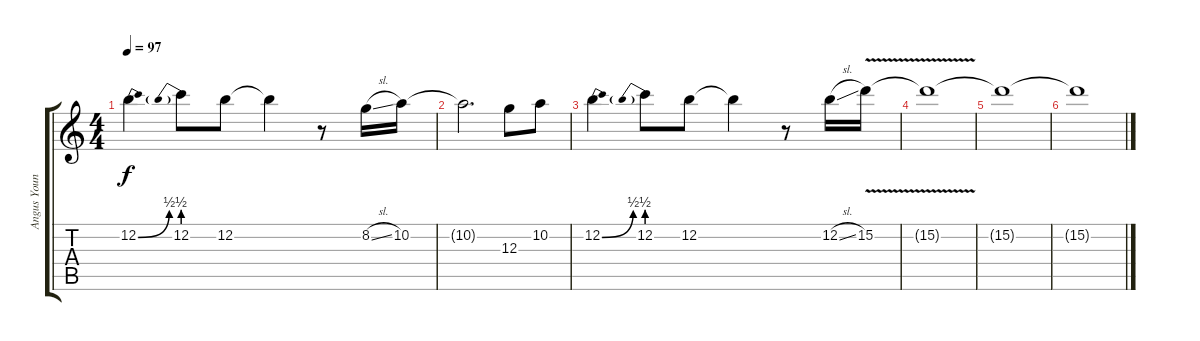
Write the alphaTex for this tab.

\track ("Angus Young - Solo Guitar" "Angus Youn") {instrument overdrivenguitar}
\staff {score tabs}
\tuning (E4 B3 G3 D3 A2 E2) {hide}
\ts (4 4)
\tempo 97
\clef g2
\ks c
12.2{be (bend 0 0 60 2)}.4{dy f} 12.2{be (prebend 0 2 60 2)}.8 12.2.8 12.2{t}.4 r.8 8.2{sl}.16 10.2.16 |
10.2{t}.2{d} 12.3.8 10.2.8 |
12.2{be (bend 0 0 60 2)}.4 12.2{be (prebend 0 2 60 2)}.8 12.2.8 12.2{t}.4 r.8 12.2{sl}.16 15.2{v}.16 |
15.2{t}.1 |
15.2{t}.1 |
15.2{t}.1
